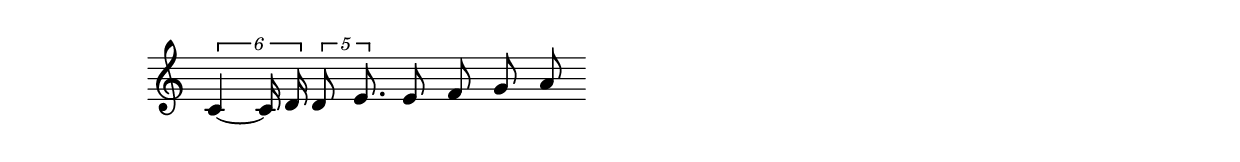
#(ly:set-option 'midi-extension "mid")
\version "2.12.3"
\include "english.ly"
\header{


}
%{
S----R   R-G-- Gm PD

%}
melody = {
\once \override Staff.TimeSignature #'stencil = ##f
\clef treble
\key c \major
\autoBeamOn
\cadenzaOn


 \times 4/6{ c'4~c'16 d'16 }  \times 4/5{ d'8 e'8. }  e'8 f'8 g'8 a'8 \break

}


text = \lyricmode {
        
}

\score{

<<
\new Voice = "one" {
\melody
}
\new Lyrics \lyricsto "one" \text
>>
\layout {
\context {
\Score
\remove "Bar_number_engraver"
}
}
\midi {
\context {
\Score
tempoWholesPerMinute = #(ly:make-moment 200 4)
}
}
}